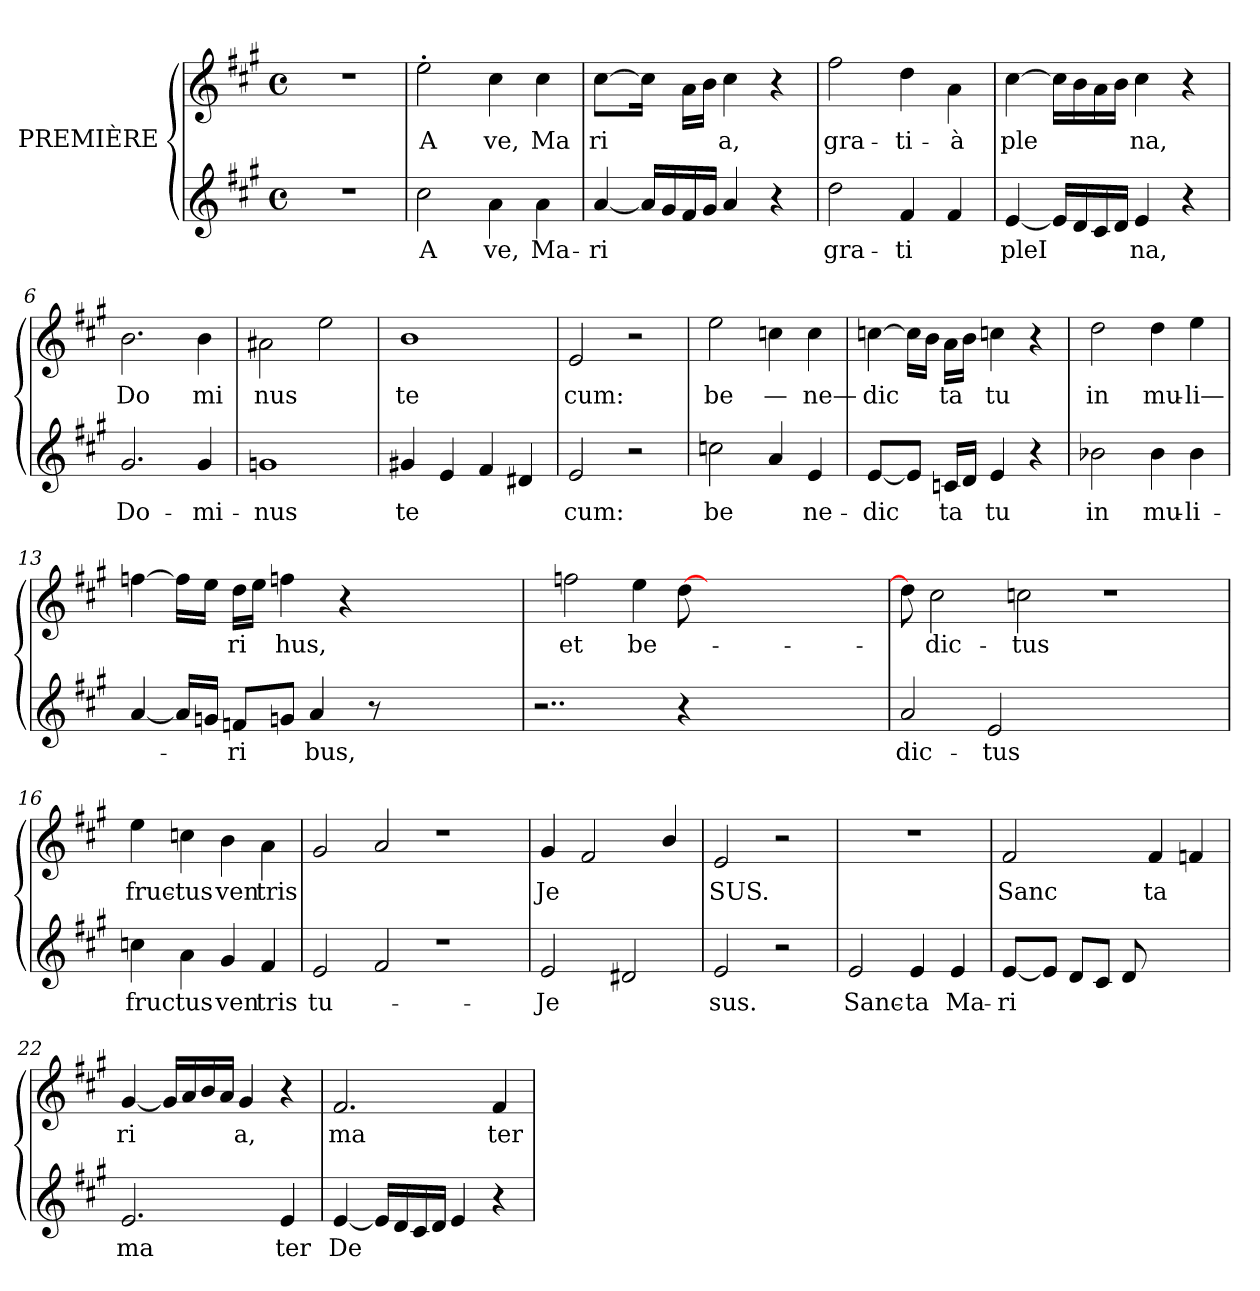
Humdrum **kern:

**kern	**text	**kern	**text	**dynam
*part1	*part1	*part1	*part1	*part1
*staff2	*staff2	*staff1	*staff1	*staff1/2
*I"PREMIÈRE	*	*	*	*
*clefG2	*	*clefG2	*	*
*k[f#c#g#]	*	*k[f#c#g#]	*	*
*M4/4	*	*M4/4	*	*
*met(c)	*	*met(c)	*	*
=1	=1	=1	=1	=1
1r	.	1r	.	.
=2	=2	=2	=2	=2
!	!	!	!	!LO:DY:a=2
!	!	!	!	!LO:DY:n=1:a
2cc#i\	A	2ee'>i\	A	p mp
4ai\	ve,	4cc#i\	ve,	.
4ai\	Ma-	4cc#i\	Ma	.
=3	=3	=3	=3	=3
[4ai/	ri	[4cc#i\	ri	.
16ai/LL]	.	16cc#i\JJ]	.	.
16g#i/	.	16ryy	.	.
16f#i/	.	16ai\LL	.	.
16g#i/JJ	.	16bi\JJ	.	.
4ai/	.	4cc#i\	a,	.
4r	.	4r	.	.
!!LO:LB:g=z
=4	=4	=4	=4	=4
2ddi\	gra-	2ff#i\	gra-	.
4f#i/	ti	4ddi\	ti-	.
4f#i/	.	4ai\	à	.
=5	=5	=5	=5	=5
[4ei/	pleI	[4cc#i\	ple	.
16ei/LL]	.	16cc#i\LL]	.	.
16di/	.	16bi\	.	.
16c#i/	.	16ai\	.	.
16di/JJ	.	16bi\JJ	.	.
4ei/	na,	4cc#i\	na,	.
4r	.	4r	.	.
=6	=6	=6	=6	=6
2.g#i/	Do-	2.bi\	Do	.
4g#i/	mi-	4bi\	mi	.
=7	=7	=7	=7	=7
1gni/	nus	2a#Xi\	nus	.
.	.	2eei\	.	.
!!LO:LB:g=z
=8	=8	=8	=8	=8
4g#Xi/	te	1bi/	te	.
4ei/	.	.	.	.
4f#i/	.	.	.	.
4d#Xi/	.	.	.	.
=9	=9	=9	=9	=9
2ei/	cum:	2ei/	cum:	.
2r	.	2r	.	.
=10	=10	=10	=10	=10
2ccni\	be	2eei\	be	.
4ai/	.	4ccni\	—	.
4ei/	ne-	4cci\	ne—	.
=11	=11	=11	=11	=11
[4ei/	dic	[4ccni\	dic	.
8ei/J]	--	16cci\LL]	--	.
.	.	16bi\JJ	.	.
16cni/LL	ta	16ai\LL	ta	.
16di/JJ	.	16bi\JJ	.	.
4ei/	tu	4ccni\	tu	.
4r	.	4r	.	.
=12	=12	=12	=12	=12
2b-Xi\	in	2ddi\	in	.
4b-i\	mu-	4ddi\	mu-	.
4b-i\	li-	4eei\	li—	.
!!LO:LB:g=z
=13	=13	=13	=13	=13
[4ai/	.	[4ffni\	.	.
16ai/LL]	.	16ffi\LL]	.	.
16gni/JJ	.	16eei\JJ	.	.
8fni/L	ri	16ddi\LL	ri	.
.	.	16eei\JJ	--	.
8gni/J	--	4ffni\	hus,	.
4ai/	bus,	.	.	.
.	.	4r	.	.
8r	.	.	.	.
2..ryy	.	1ryy	.	.
8ryy	.	.	.	.
=14	=14	=14	=14	=14
2..r	.	8ryy	.	.
.	.	2ffni\	et	.
.	.	4eei\	be-	.
4r	.	[8ddj\	.	.
.	.	8ryy	.	.
2.ryy	.	8ryy	.	.
.	.	2..ryy	.	.
4ryy	.	.	.	.
=15	=15	=15	=15	=15
2ai/	dic-	8ddj\]	.	.
.	.	2cc#i\	dic-	.
2ei/	tus	.	.	.
.	.	2ccni\	tus	.
1ryy	.	.	.	.
.	.	1r	.	.
8ryy	.	.	.	.
=16	=16	=16	=16	=16
4ccni\	fruc	4eei\	fruc-	.
4ai\	tus	4ccni\	tus	.
4g#i/	ven	4bi\	ven	.
4f#i/	tris	4ai\	tris	.
!!LO:PB:g=z
=17	=17	=17	=17	=17
2ei/	tu-	2g#i/	.	.
2f#i/	.	2ai/	.	.
1r	.	1r	.	.
=18	=18	=18	=18	=18
2ei/	Je	4g#i/	Je	.
.	.	2f#i/	.	.
2d#Xi/	.	.	.	.
.	.	4bi/	.	.
=19	=19	=19	=19	=19
2ei/	sus.	2ei/	SUS.	.
2r	.	2r	.	.
=20	=20	=20	=20	=20
2ei/	Sanc-	1r	.	.
4ei/	ta	.	.	.
4ei/	Ma-	.	.	.
=21	=21	=21	=21	=21
[4ei/	ri	2f#i/	Sanc	.
8ei/J]	.	.	.	.
8di/L	.	.	.	.
8c#i/J	.	8ryy	.	.
8di/	.	8ryy	.	.
4ryy	.	4f#i/	ta	.
4ryy	.	4fj/	.	.
!!LO:LB:g=z
=22	=22	=22	=22	=22
2.ei/	ma	[4g#i/	ri	.
.	.	16g#i/LL]	.	.
.	.	16ai/	.	.
.	.	16bi/	.	.
.	.	16ai/JJ	.	.
.	.	4g#i/	a,	.
4ei/	ter	4r	.	.
=23	=23	=23	=23	=23
[4ei/	De	2.f#i/	ma	.
16ei/LL]	.	.	.	.
16di/	.	.	.	.
16c#i/	.	.	.	.
16di/JJ	.	.	.	.
4ei/	.	.	.	.
4r	.	4f#i/	ter	.
=	=	=	=	=
*-	*-	*-	*-	*-
